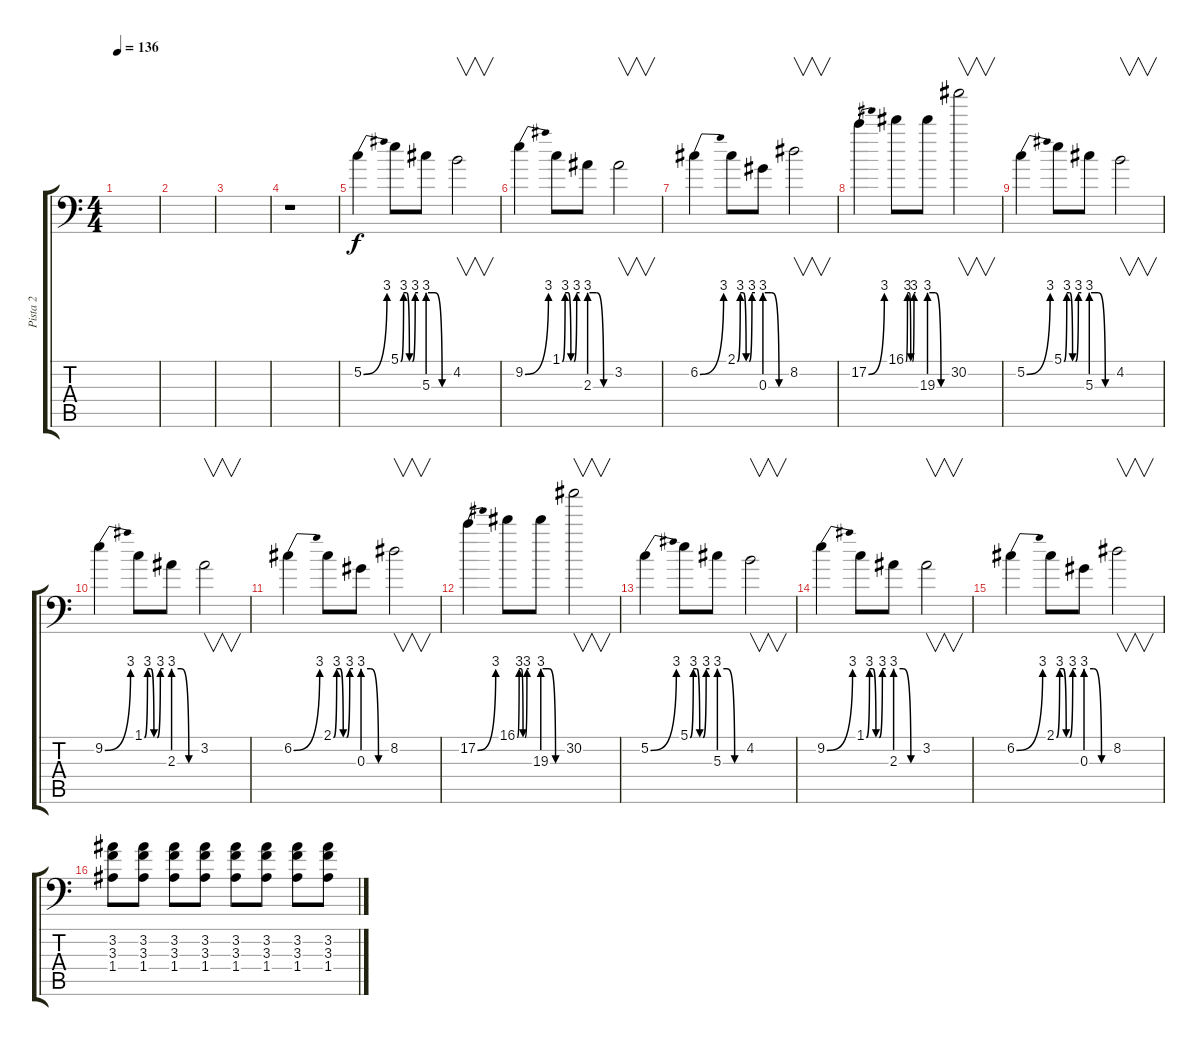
\track ("Pista 2" "Pista 2") {instrument overdrivenguitar}
\staff {score tabs}
\tuning (B3 G3 D3 A2 E2 A1) {hide}
\ts (4 4)
\tempo 136
\clef f4
\ks c
|
|
|
r.1 |
5.2{be (bend 0 0 60 12)}.4 5.1{be (custom 0 0 10 12 20 12 30 0 40 0 50 12 60 12)}.8 5.3{be (custom 0 12 20 12 40 0 60 0)}.8 4.2.2{v} |
9.2{be (bend 0 0 60 12)}.4 1.1{be (custom 0 0 10 12 20 12 30 0 40 0 50 12 60 12)}.8 2.3{be (custom 0 12 20 12 40 0 60 0)}.8 3.2.2{v} |
6.2{be (bend 0 0 60 12)}.4 2.1{be (custom 0 0 10 12 20 12 30 0 40 0 50 12 60 12)}.8 0.3{be (custom 0 12 20 12 40 0 60 0)}.8 8.2.2{v} |
17.2{be (bend 0 0 60 12)}.4 16.1{be (custom 0 0 10 12 20 12 30 0 40 0 50 12 60 12)}.8 19.3{be (custom 0 12 20 12 40 0 60 0)}.8 30.2.2{v} |
5.2{be (bend 0 0 60 12)}.4 5.1{be (custom 0 0 10 12 20 12 30 0 40 0 50 12 60 12)}.8 5.3{be (custom 0 12 20 12 40 0 60 0)}.8 4.2.2{v} |
9.2{be (bend 0 0 60 12)}.4 1.1{be (custom 0 0 10 12 20 12 30 0 40 0 50 12 60 12)}.8 2.3{be (custom 0 12 20 12 40 0 60 0)}.8 3.2.2{v} |
6.2{be (bend 0 0 60 12)}.4 2.1{be (custom 0 0 10 12 20 12 30 0 40 0 50 12 60 12)}.8 0.3{be (custom 0 12 20 12 40 0 60 0)}.8 8.2.2{v} |
17.2{be (bend 0 0 60 12)}.4 16.1{be (custom 0 0 10 12 20 12 30 0 40 0 50 12 60 12)}.8 19.3{be (custom 0 12 20 12 40 0 60 0)}.8 30.2.2{v} |
5.2{be (bend 0 0 60 12)}.4 5.1{be (custom 0 0 10 12 20 12 30 0 40 0 50 12 60 12)}.8 5.3{be (custom 0 12 20 12 40 0 60 0)}.8 4.2.2{v} |
9.2{be (bend 0 0 60 12)}.4 1.1{be (custom 0 0 10 12 20 12 30 0 40 0 50 12 60 12)}.8 2.3{be (custom 0 12 20 12 40 0 60 0)}.8 3.2.2{v} |
6.2{be (bend 0 0 60 12)}.4 2.1{be (custom 0 0 10 12 20 12 30 0 40 0 50 12 60 12)}.8 0.3{be (custom 0 12 20 12 40 0 60 0)}.8 8.2.2{v} |
(3.2 3.3 1.4).8 (3.2 3.3 1.4).8 (3.2 3.3 1.4).8 (3.2 3.3 1.4).8 (3.2 3.3 1.4).8 (3.2 3.3 1.4).8 (3.2 3.3 1.4).8 (3.2 3.3 1.4).8
